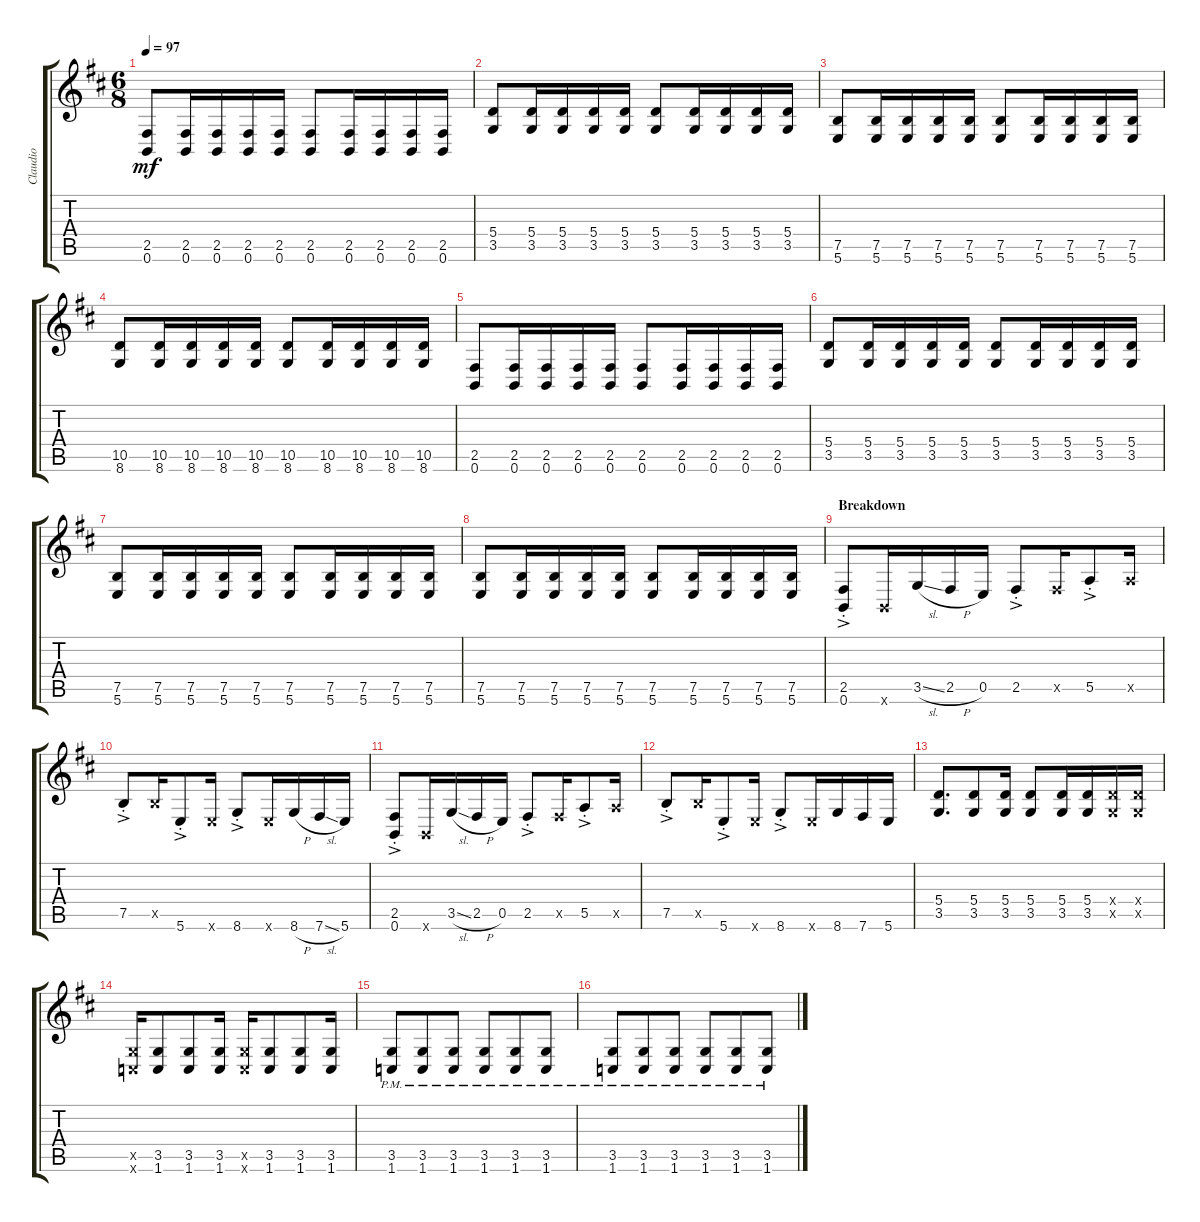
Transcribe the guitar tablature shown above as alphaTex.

\track ("Claudio" "Claudio") {instrument distortionguitar}
\staff {score tabs}
\tuning (B3 Gb3 D3 A2 E2 B1) {hide}
\ts (6 8)
\tempo 97
\clef g2
\ks bminor
(2.5 0.6).8{dy mf} (2.5 0.6).16 (2.5 0.6).16 (2.5 0.6).16 (2.5 0.6).16 (2.5 0.6).8 (2.5 0.6).16 (2.5 0.6).16 (2.5 0.6).16 (2.5 0.6).16 |
(5.4 3.5).8 (5.4 3.5).16 (5.4 3.5).16 (5.4 3.5).16 (5.4 3.5).16 (5.4 3.5).8 (5.4 3.5).16 (5.4 3.5).16 (5.4 3.5).16 (5.4 3.5).16 |
(7.5 5.6).8 (7.5 5.6).16 (7.5 5.6).16 (7.5 5.6).16 (7.5 5.6).16 (7.5 5.6).8 (7.5 5.6).16 (7.5 5.6).16 (7.5 5.6).16 (7.5 5.6).16 |
(10.5 8.6).8 (10.5 8.6).16 (10.5 8.6).16 (10.5 8.6).16 (10.5 8.6).16 (10.5 8.6).8 (10.5 8.6).16 (10.5 8.6).16 (10.5 8.6).16 (10.5 8.6).16 |
(2.5 0.6).8 (2.5 0.6).16 (2.5 0.6).16 (2.5 0.6).16 (2.5 0.6).16 (2.5 0.6).8 (2.5 0.6).16 (2.5 0.6).16 (2.5 0.6).16 (2.5 0.6).16 |
(5.4 3.5).8 (5.4 3.5).16 (5.4 3.5).16 (5.4 3.5).16 (5.4 3.5).16 (5.4 3.5).8 (5.4 3.5).16 (5.4 3.5).16 (5.4 3.5).16 (5.4 3.5).16 |
(7.5 5.6).8 (7.5 5.6).16 (7.5 5.6).16 (7.5 5.6).16 (7.5 5.6).16 (7.5 5.6).8 (7.5 5.6).16 (7.5 5.6).16 (7.5 5.6).16 (7.5 5.6).16 |
(7.5 5.6).8 (7.5 5.6).16 (7.5 5.6).16 (7.5 5.6).16 (7.5 5.6).16 (7.5 5.6).8 (7.5 5.6).16 (7.5 5.6).16 (7.5 5.6).16 (7.5 5.6).16 |
\section ("" "Breakdown")
(2.5{ac st} 0.6{ac st}).8 0.6{x}.16 3.5{sl}.16 2.5{h}.16 0.5.16 2.5{ac st}.8 2.5{x}.16 5.5{ac st}.8 5.5{x}.16 |
7.5{ac st}.8 7.5{x}.16 5.6{ac st}.8 5.6{x}.16 8.6{ac st}.8 5.6{x}.16 8.6{h}.16 7.6{sl}.16 5.6.16 |
(2.5{ac st} 0.6{ac st}).8 0.6{x}.16 3.5{sl}.16 2.5{h}.16 0.5.16 2.5{ac st}.8 2.5{x}.16 5.5{ac st}.8 5.5{x}.16 |
7.5{ac st}.8 7.5{x}.16 5.6{ac st}.8 5.6{x}.16 8.6{ac st}.8 5.6{x}.16 8.6.16 7.6.16 5.6.16 |
(5.4 3.5).8{d} (5.4 3.5).8 (5.4 3.5).16 (5.4 3.5).8 (5.4 3.5).16 (5.4 3.5).16 (5.4{x} 3.5{x}).16 (5.4{x} 3.5{x}).16 |
(3.5{x} 1.6{x}).16 (3.5 1.6).8 (3.5 1.6).8 (3.5 1.6).16 (3.5{x} 1.6{x}).16 (3.5 1.6).8 (3.5 1.6).8 (3.5 1.6).16 |
(3.5{pm} 1.6{pm}).8 (3.5{pm} 1.6{pm}).8 (3.5{pm} 1.6{pm}).8 (3.5{pm} 1.6{pm}).8 (3.5{pm} 1.6{pm}).8 (3.5{pm} 1.6{pm}).8 |
(3.5{pm} 1.6{pm}).8 (3.5{pm} 1.6{pm}).8 (3.5{pm} 1.6{pm}).8 (3.5{pm} 1.6{pm}).8 (3.5{pm} 1.6{pm}).8 (3.5{pm} 1.6{pm}).8
